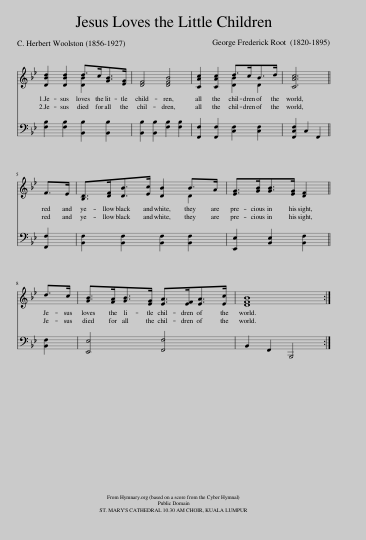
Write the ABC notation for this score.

X:1
%%score ( 1 2 ) 3
L:1/8
M:none
I:linebreak $
K:Bb
V:1 treble
V:2 treble
V:3 bass
V:1
 [DBd]2 [DBd]2 d>c[GB]>[EG] | [DF]4 [DFB]4 | [CAc]2 [CAc]2 d>cB>d | [CAc]6 ||$ F>E | %5
 [B,D]>[DF][DB]>[Ec] [DB]2 B>A | [EG]>[GB][GB]>[EG] [DF]2 ||$ d>c | [GB]>[FA][GB]>[EG] [EA]>[EF][EA]>[Ec] | [DFB]8 :| %10
V:2
 x4 [DB]2 x2 | x8 | x4 [DB]2 D2 | x6 ||$ x2 | %5
 x6 D2 | x6 ||$ x2 | x8 | x8 :| %10
V:3
 [F,B,]2 [F,B,]2 [B,,B,]2 [B,,B,]2 | [B,,B,]2 [B,,B,]2 [F,B,]2 [F,B,]2 | [F,,F,]2 [F,,F,]2 [C,F,]2 [C,F,]2 | [F,,C,F,]2 C,2 F,,2 ||$ [F,,F,]2 | %5
 [B,,F,]2 [B,,F,]2 [B,,F,]2 [B,,F,]2 | [E,,E,]2 [B,,E,]2 [B,,F,]2 ||$ [B,,F,]2 | [E,,E,]4 [F,,F,]4 | B,,2 F,,2 B,,,4 :| %10
